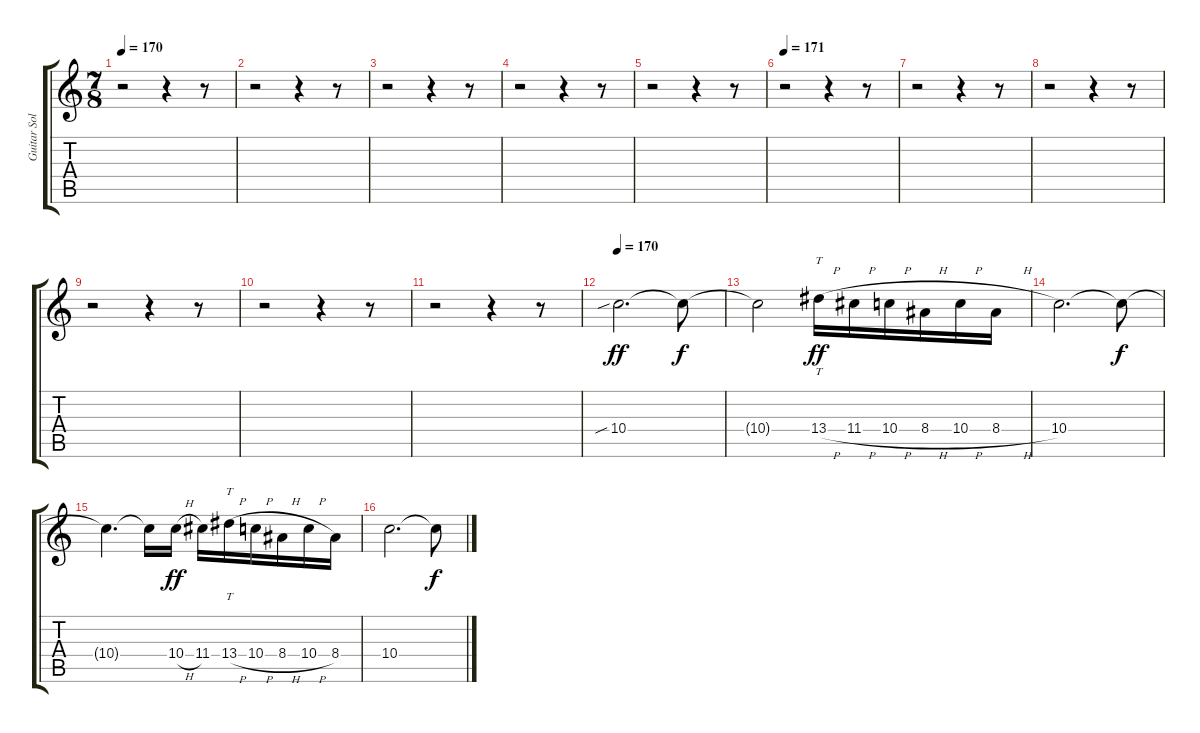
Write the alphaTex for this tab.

\track ("Guitar Solo" "Guitar Sol") {instrument distortionguitar}
\staff {score tabs}
\tuning (E4 B3 G3 D3 A2 E2) {hide}
\ts (7 8)
\tempo 170
\clef g2
\ks c
r.2{dy ff} r.4 r.8 |
r.2 r.4 r.8 |
r.2 r.4 r.8 |
r.2 r.4 r.8 |
r.2 r.4 r.8 |
\tempo 171
r.2 r.4 r.8 |
r.2 r.4 r.8 |
r.2 r.4 r.8 |
r.2 r.4 r.8 |
r.2 r.4 r.8 |
r.2 r.4 r.8 |
\tempo 170
10.4{sib}.2{d} 10.4{t}.8{dy f} |
10.4{t}.2 13.4{h}.16{tt dy ff} 11.4{h}.16 10.4{h}.16 8.4{h}.16 10.4{h}.16 8.4{h}.16 |
10.4.2{d} 10.4{t}.8{dy f} |
10.4{t}.4{d} 10.4{t}.16 10.4{h}.16{dy ff} 11.4.16 13.4{h}.16{tt} 10.4{h}.16 8.4{h}.16 10.4{h}.16 8.4.16 |
10.4.2{d} 10.4{t}.8{dy f}
